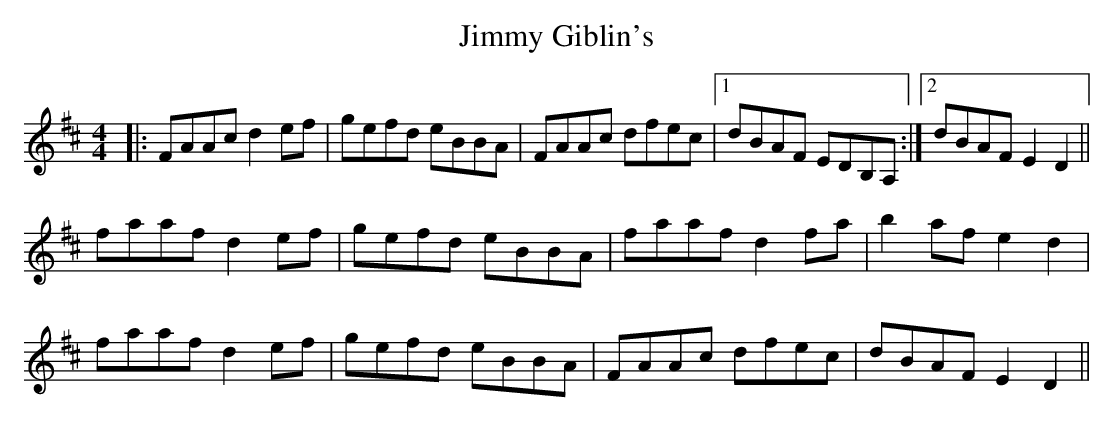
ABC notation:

X:1
T: Jimmy Giblin's
M: 4/4
L: 1/8
K: Dmaj
|:FAAc d2ef|gefd eBBA|FAAc dfec|1 dBAF EDB,A,:|2 dBAF E2D2||
faaf d2ef|gefd eBBA|faaf d2 fa|b2afe2d2|
faaf d2ef|gefd eBBA|FAAc dfec|dBAF E2D2||
